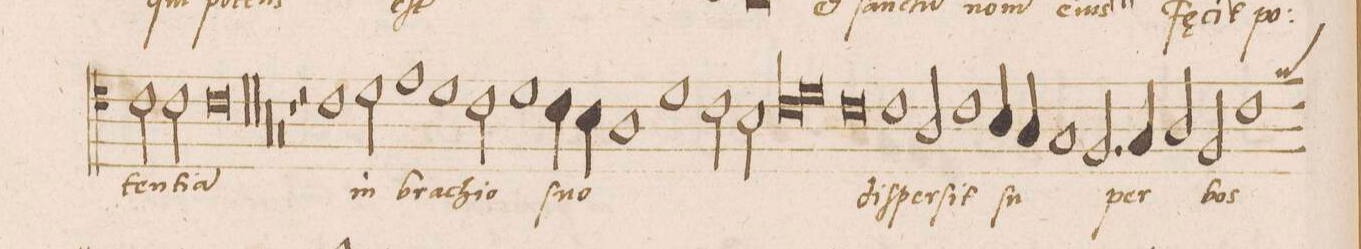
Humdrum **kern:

**kern	**text
*I"TENOR	*
*clefC4	*
*k[]	*
*met(C|)	*
*M2/1	*
2c\	-ten-
2c\	-ti-
=69-	=69-
0c	-a(m)
=70-	=70-
00r	.
=71-	=71-
=72-	=72-
00r	.
=73-	=73-
=74-	=74-
00r	.
=75-	=75-
=76-	=76-
0r	.
=77-	=77-
1r	.
2r	.
1c\	in
=78-	=78-
2d\	bra-
1e	-chi-
=79-	=79-
1d	-o
2c\	.
1d\	.
=80-	=80-
4c\	ſu-
4B\	-o
1A	.
=81-	=81-
1d	.
2c\	.
2B\	.
=82-	=82-
*lig	*
1c	.
1d	.
*Xlig	*
=83-	=83-
0c	.
=84-	=84-
1c	diſ-
2A/	-per-
1c\	-ſit
=85-	=85-
4B/	ſu-
4A/	.
1G	.
=86-	=86-
2.F/	per-
4G/	.
2A/	.
2F/	-bos
=87-	=87-
1c	.
*custos:f	*
*-	*-
